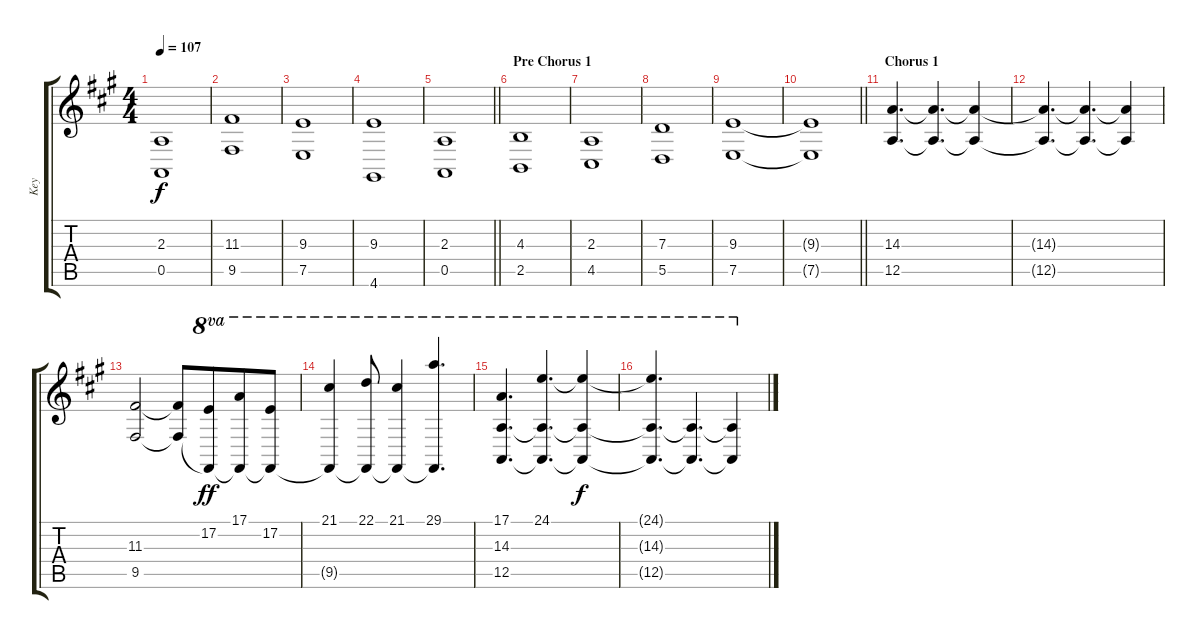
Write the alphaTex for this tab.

\track ("Key" "Key") {instrument pad8sweep}
\staff {score tabs}
\tuning (E4 B3 G3 D3 A2 E2) {hide}
\ts (4 4)
\tempo 107
\clef g2
\ks a
(2.3 0.5).1{dy f} |
(11.3 9.5).1 |
(9.3 7.5).1 |
(9.3 4.6).1 |
\barLineRight lightlight
(2.3 0.5).1 |
\section ("" "Pre Chorus 1")
(4.3 2.5).1 |
(2.3 4.5).1 |
(7.3 5.5).1 |
(9.3 7.5).1 |
\barLineRight lightlight
(9.3{t} 7.5{t}).1 |
\section ("" "Chorus 1")
(14.3 12.5).4{d} (14.3{t} 12.5{t}).4{d beam merge} (14.3{t} 12.5{t}).4 |
(14.3{t} 12.5{t}).4{d} (14.3{t} 12.5{t}).4{d beam merge} (14.3{t} 12.5{t}).4 |
(11.3 9.5).2 (11.3{t} 9.5{t}).8 (17.2 9.5{t}).8{ot 8va dy ff beam merge} (17.1 9.5{t}).8{ot 8va} (17.2 9.5{t}).8{ot 8va} |
(21.1 9.5{t}).4{ot 8va} (22.1 9.5{t}).8{ot 8va} (21.1 9.5{t}).4{ot 8va} (29.1 9.5{t}).4{d ot 8va} |
(17.1 14.3 12.5).4{d ot 8va} (24.1 14.3{t} 12.5{t}).4{d ot 8va beam merge} (24.1{t} 14.3{t} 12.5{t}).4{ot 8va dy f} |
(24.1{t} 14.3{t} 12.5{t}).4{d ot 8va} (14.3{t} 12.5{t}).4{d ot 8va beam merge} (14.3{t} 12.5{t}).4{ot 8va}
